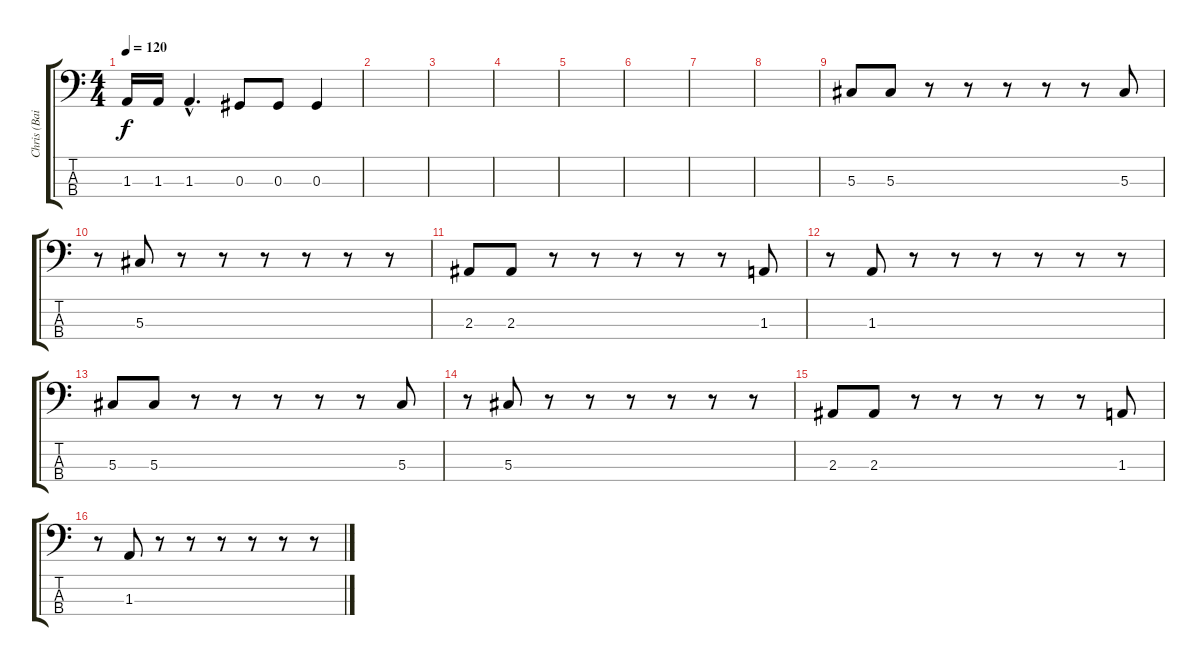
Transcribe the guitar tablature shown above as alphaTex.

\track ("Chris (Baixo)" "Chris (Bai") {instrument electricbasspick}
\staff {score tabs}
\tuning (Gb2 Db2 Ab1 Db1) {hide}
\ts (4 4)
\tempo 120
\clef f4
\ks c
1.3.16{dy f} 1.3.16 1.3{hac}.4{d} 0.3.8 0.3.8 0.3.4 |
|
|
|
|
|
|
|
5.3.8 5.3.8 r.8 r.8 r.8 r.8 r.8 5.3.8 |
r.8 5.3.8 r.8 r.8 r.8 r.8 r.8 r.8 |
2.3.8 2.3.8 r.8 r.8 r.8 r.8 r.8 1.3.8 |
r.8 1.3.8 r.8 r.8 r.8 r.8 r.8 r.8 |
5.3.8 5.3.8 r.8 r.8 r.8 r.8 r.8 5.3.8 |
r.8 5.3.8 r.8 r.8 r.8 r.8 r.8 r.8 |
2.3.8 2.3.8 r.8 r.8 r.8 r.8 r.8 1.3.8 |
r.8 1.3.8 r.8 r.8 r.8 r.8 r.8 r.8
